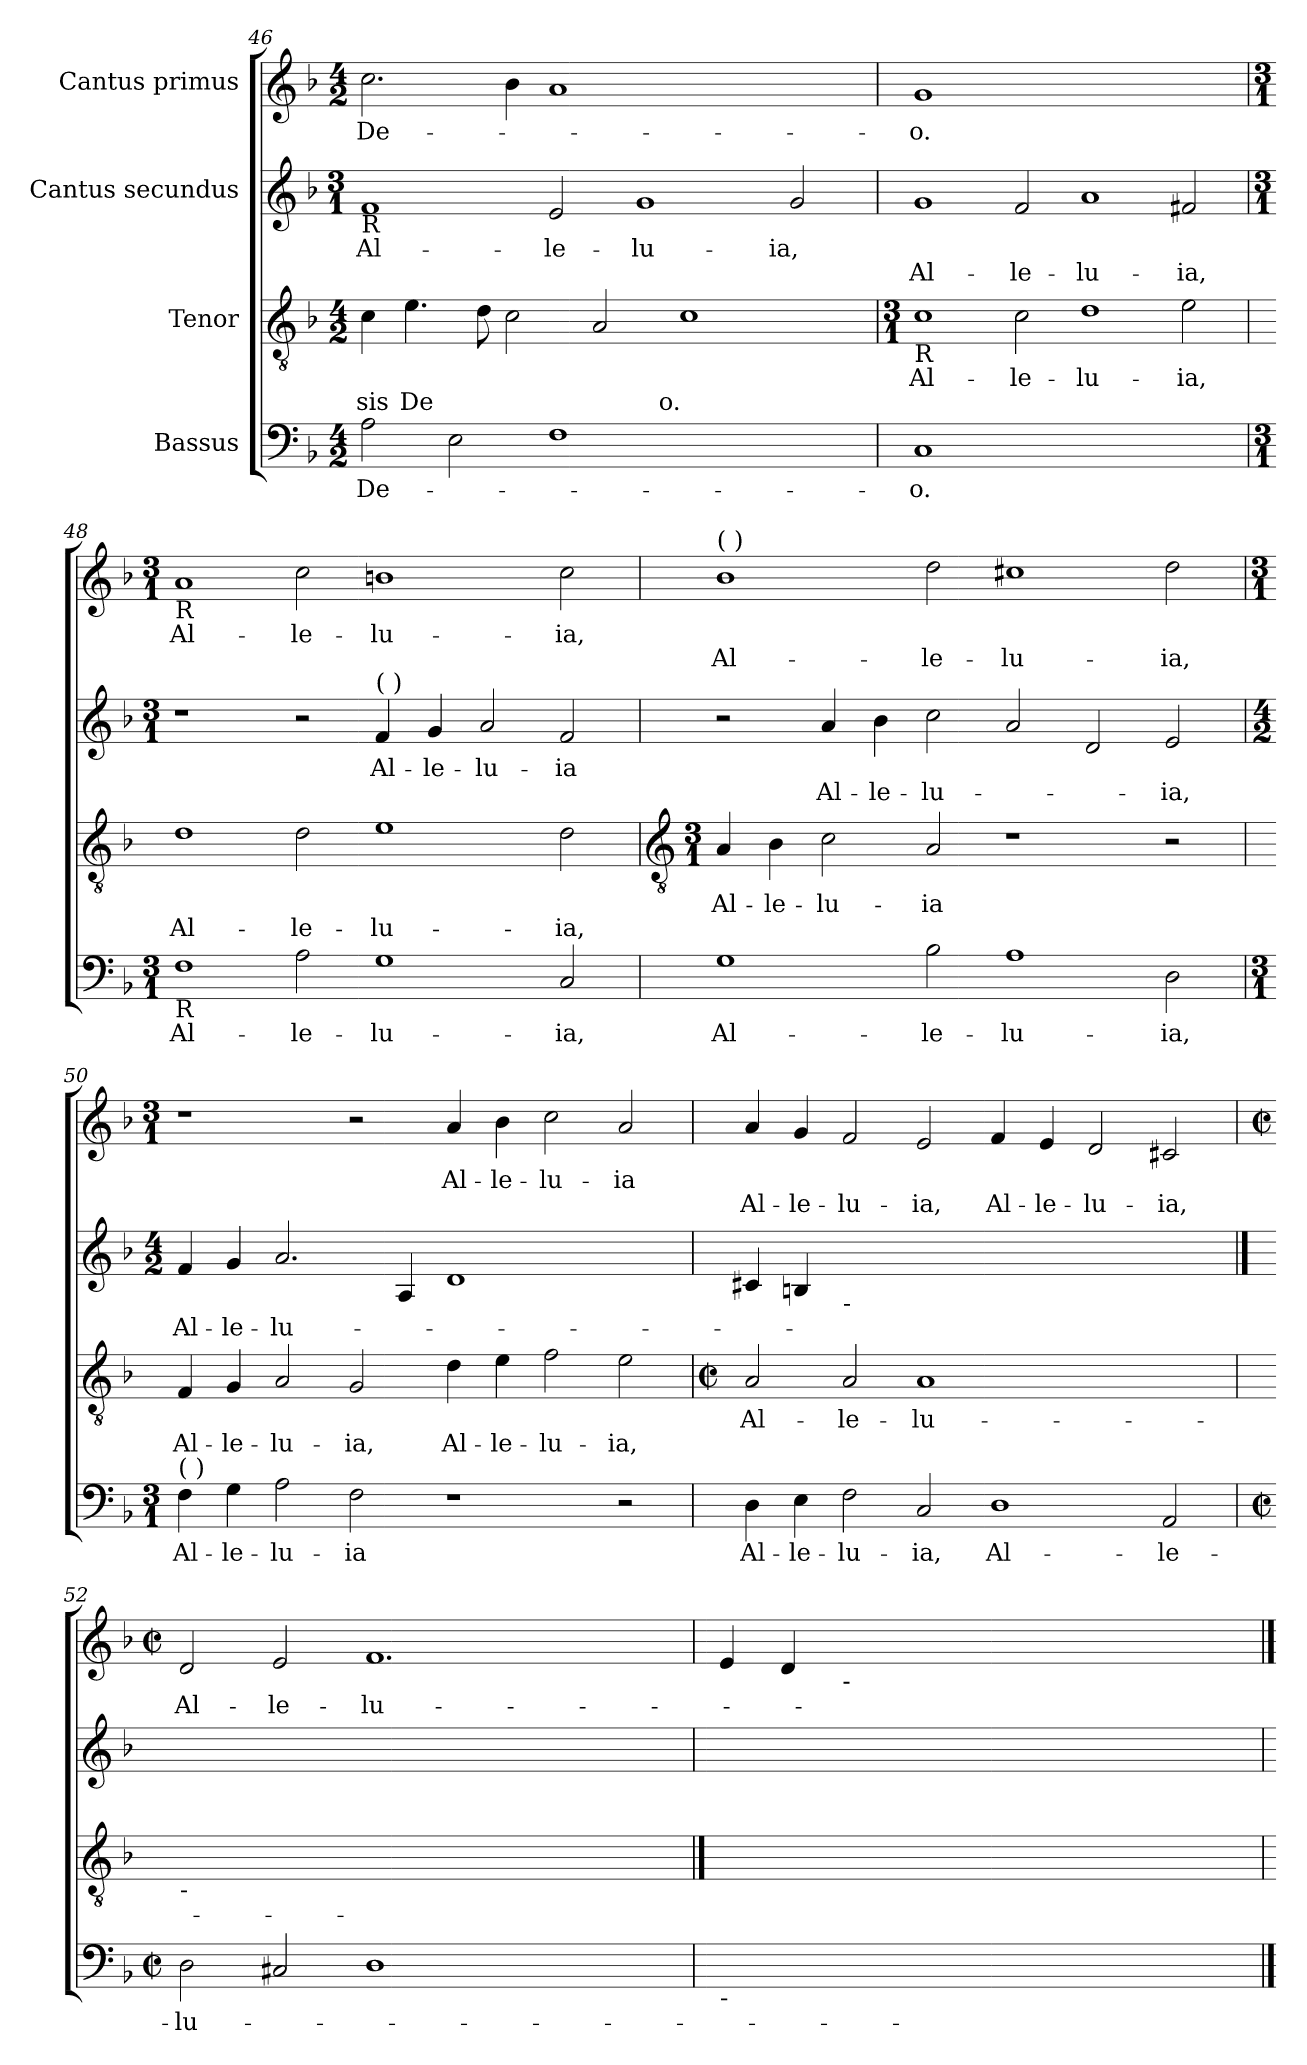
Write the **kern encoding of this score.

**kern	**text	**kern	**text	**text	**kern	**text	**text	**kern	**text	**text
*part4	*part4	*part3	*part3	*part3	*part2	*part2	*part2	*part1	*part1	*part1
*staff4	*staff4	*staff3	*staff3	*staff3	*staff2	*staff2	*staff2	*staff1	*staff1	*staff1
*I"Bassus	*	*I"Tenor	*	*	*I"Cantus secundus	*	*	*I"Cantus primus	*	*
*clefF4	*	*clefGv2	*	*	*clefG2	*	*	*clefG2	*	*
*k[b-]	*	*k[b-]	*	*	*k[b-]	*	*	*k[b-]	*	*
*F:	*	*F:	*	*	*F:	*	*	*F:	*	*
*M4/2	*	*M4/2	*	*	*M3/1	*	*	*M4/2	*	*
=46A	=46A	=46A	=46A	=46A	=46A	=46A	=46A	=46A	=46A	=46A
!	!	!	!	!	!LO:TX:b:t=R	!	!	!	!	!
!	!LO:LY:b	!	!	!LO:LY:b	!	!LO:LY:b	!	!	!LO:LY:b	!
2A	De-	4c	.	sis	1f	Al-	.	2.cc	De-	.
!	!	!	!	!LO:LY:b	!	!	!	!	!	!
.	.	4.e	.	De	.	.	.	.	.	.
2E	.	.	.	.	.	.	.	.	.	.
.	.	8d	.	.	.	.	.	.	.	.
.	.	2c	.	.	.	.	.	4b-	.	.
!	!	!	!	!	!	!LO:LY:b	!	!	!	!
1F	.	.	.	.	2e	-le-	.	1a	.	.
.	.	2A	.	.	.	.	.	.	.	.
!	!	!	!	!	!	!LO:LY:b	!	!	!	!
.	.	.	.	.	1g	-lu-	.	.	.	.
!	!	!	!	!LO:LY:b	!	!	!	!	!	!
.	.	1c	.	o.	.	.	.	.	.	.
1ryy	.	.	.	.	.	.	.	1ryy	.	.
!	!	!	!	!	!	!LO:LY:b	!	!	!	!
.	.	.	.	.	2g	-ia,	.	.	.	.
.	.	4ryy	.	.	.	.	.	.	.	.
=47A	=47A	=47A	=47A	=47A	=47A	=47A	=47A	=47A	=47A	=47A
*	*	*M3/1	*	*	*	*	*	*	*	*
!	!	!LO:TX:b:t=R	!	!	!	!	!	!	!	!
!	!LO:LY:b	!	!LO:LY:b	!	!	!	!LO:LY:b	!	!LO:LY:b	!
1C	-o.	1c	Al-	.	1g	.	Al-	1g	-o.	.
!	!	!	!LO:LY:b	!	!	!	!LO:LY:b	!	!	!
0ryy	.	2c	-le-	.	2f	.	-le-	0ryy	.	.
!	!	!	!LO:LY:b	!	!	!	!LO:LY:b	!	!	!
.	.	1d	-lu-	.	1a	.	-lu-	.	.	.
!	!	!	!LO:LY:b	!	!	!	!LO:LY:b	!	!	!
.	.	2e	-ia,	.	2f#X	.	-ia,	.	.	.
!!LO:LB:g=z
=48	=48	=48	=48	=48	=48	=48	=48	=48	=48	=48
*M3/1	*	*	*	*	*M3/1	*	*	*M3/1	*	*
!	!	!	!	!	!	!	!	!LO:TX:b:t=R	!	!
!LO:TX:b:t=R	!	!	!	!	!	!	!	!	!	!
!	!LO:LY:b	!	!	!LO:LY:b	!	!	!	!	!LO:LY:b	!
1F	Al-	1d	.	Al-	1r	.	.	1a	Al-	.
!	!LO:LY:b	!	!	!LO:LY:b	!	!	!	!	!LO:LY:b	!
2A	-le-	2d	.	-le-	2r	.	.	2cc	-le-	.
!	!	!	!	!	!LO:TX:a:t=(  )	!	!	!	!	!
!	!LO:LY:b	!	!	!LO:LY:b	!	!LO:LY:b	!	!	!LO:LY:b	!
1G	-lu-	1e	.	-lu-	4f	Al-	.	1bn	-lu-	.
!	!	!	!	!	!	!LO:LY:b	!	!	!	!
.	.	.	.	.	4g	-le-	.	.	.	.
!	!	!	!	!	!	!LO:LY:b	!	!	!	!
.	.	.	.	.	2a	-lu-	.	.	.	.
!	!LO:LY:b	!	!	!LO:LY:b	!	!LO:LY:b	!	!	!LO:LY:b	!
2C	-ia,	2d	.	-ia,	2f	-ia	.	2cc	-ia,	.
!!LO:LB:g=z
=49	=49	=49	=49	=49	=49	=49	=49	=49	=49	=49
*	*	*clefGv2	*	*	*	*	*	*	*	*
*	*	*M3/1	*	*	*	*	*	*	*	*
!	!	!	!	!	!	!	!	!LO:TX:a:t=(  )	!	!
!	!LO:LY:b	!	!LO:LY:b	!	!	!	!	!	!	!LO:LY:b
1G	Al-	4A	Al-	.	2r	.	.	1b-	.	Al-
!	!	!	!LO:LY:b	!	!	!	!	!	!	!
.	.	4B-	-le-	.	.	.	.	.	.	.
!	!	!	!LO:LY:b	!	!	!	!LO:LY:b	!	!	!
.	.	2c	-lu-	.	4a	.	Al-	.	.	.
!	!	!	!	!	!	!	!LO:LY:b	!	!	!
.	.	.	.	.	4b-	.	-le-	.	.	.
!	!LO:LY:b	!	!LO:LY:b	!	!	!	!LO:LY:b	!	!	!LO:LY:b
2B-	-le-	2A	-ia	.	2cc	.	-lu-	2dd	.	-le-
!	!LO:LY:b	!	!	!	!	!	!	!	!	!LO:LY:b
1A	-lu-	1r	.	.	2a	.	.	1cc#X	.	-lu-
.	.	.	.	.	2d	.	.	.	.	.
!	!LO:LY:b	!	!	!	!	!	!LO:LY:b	!	!	!LO:LY:b
2D	-ia,	2r	.	.	2e	.	-ia,	2dd	.	-ia,
!!LO:LB:g=z
=50	=50	=50	=50	=50	=50	=50	=50	=50	=50	=50
*M3/1	*	*	*	*	*M4/2	*	*	*M3/1	*	*
!LO:TX:a:t=(  )	!	!	!	!	!	!	!	!	!	!
!	!LO:LY:b	!	!	!LO:LY:b	!	!LO:LY:b	!	!	!	!
4F	Al-	4F	.	Al-	4f	Al-	.	1r	.	.
!	!LO:LY:b	!	!	!LO:LY:b	!	!LO:LY:b	!	!	!	!
4G	-le-	4G	.	-le-	4g	-le-	.	.	.	.
!	!LO:LY:b	!	!	!LO:LY:b	!	!LO:LY:b	!	!	!	!
2A	-lu-	2A	.	-lu-	2.a	-lu-	.	.	.	.
!	!LO:LY:b	!	!	!LO:LY:b	!	!	!	!	!	!
2F	-ia	2G	.	-ia,	.	.	.	2r	.	.
.	.	.	.	.	4A	.	.	.	.	.
!	!	!	!	!LO:LY:b	!	!	!	!	!LO:LY:b	!
1r	.	4d	.	Al-	1d	.	.	4a	Al-	.
!	!	!	!	!LO:LY:b	!	!	!	!	!LO:LY:b	!
.	.	4e	.	-le-	.	.	.	4b-	-le-	.
!	!	!	!	!LO:LY:b	!	!	!	!	!LO:LY:b	!
.	.	2f	.	-lu-	.	.	.	2cc	-lu-	.
!	!	!	!	!LO:LY:b	!	!	!	!	!LO:LY:b	!
2r	.	2e	.	-ia,	2ryy	.	.	2a	-ia	.
=51	=51	=51	=51	=51	=51	=51	=51	=51	=51	=51
*	*	*M4/2	*	*	*	*	*	*	*	*
*	*	*met(c|)	*	*	*	*	*	*	*	*
!	!LO:LY:b	!	!LO:LY:b	!	!	!	!	!	!	!LO:LY:b
4D	Al-	2A	Al-	.	4c#X	.	.	4a	.	Al-
!	!LO:LY:b	!	!	!	!	!	!	!	!	!LO:LY:b
4E	-le-	.	.	.	4Bn	.	.	4g	.	-le-
!	!	!	!	!	!LO:TX:b:t=-	!	!	!	!	!
!	!LO:LY:b	!	!LO:LY:b	!	!	!LO:LY:b	!	!	!	!LO:LY:b
2F	-lu-	2A	-le-	.	0c#yy	-ia.	.	2f	.	-lu-
!	!LO:LY:b	!	!LO:LY:b	!	!	!	!	!	!	!LO:LY:b
2C	-ia,	1A	-lu-	.	.	.	.	2e	.	-ia,
!	!LO:LY:b	!	!	!	!	!	!	!	!	!LO:LY:b
1D	Al-	.	.	.	.	.	.	4f	.	Al-
!	!	!	!	!	!	!	!	!	!	!LO:LY:b
.	.	.	.	.	.	.	.	4e	.	-le-
!	!	!	!	!	!	!	!	!	!	!LO:LY:b
.	.	1ryy	.	.	.	.	.	2d	.	-lu-
!	!LO:LY:b	!	!	!	!	!	!	!	!	!LO:LY:b
2AA	-le-	.	.	.	2ryy	.	.	2c#X	.	-ia,
=52	=52	=52	=52	=52	==52	=52	=52	=52	=52	=52
*M4/2	*	*	*	*	*	*	*	*M4/2	*	*
*met(c|)	*	*	*	*	*	*	*	*met(c|)	*	*
!	!	!LO:TX:b:t=-	!	!	!	!	!	!	!	!
!	!LO:LY:b	!	!LO:LY:b	!	!	!	!	!	!LO:LY:b	!
2D	-lu-	[1Ayy	-ia.	.	0ryy	.	.	2d	Al-	.
!	!	!	!	!	!	!	!	!	!LO:LY:b	!
2C#X	.	.	.	.	.	.	.	2e	-le-	.
!	!	!	!	!	!	!	!	!	!LO:LY:b	!
1D	.	0Ayy]	.	.	.	.	.	1.f	-lu-	.
1ryy	.	.	.	.	1ryy	.	.	.	.	.
.	.	.	.	.	.	.	.	2ryy	.	.
=53	=53	==53	=53	=53	=53	=53	=53	=53	=53	=53
!LO:TX:b:t=-	!	!	!	!	!	!	!	!	!	!
!	!LO:LY:b	!	!	!	!	!	!	!	!	!
[1AAyy	-ia.	0ryy	.	.	0ryy	.	.	4e	.	.
.	.	.	.	.	.	.	.	4d	.	.
!	!	!	!	!	!	!	!	!LO:TX:b:t=-	!	!
!	!	!	!	!	!	!	!	!	!LO:LY:b	!
.	.	.	.	.	.	.	.	0eyy	-ia.	.
0AAyy]	.	.	.	.	.	.	.	.	.	.
.	.	1ryy	.	.	1ryy	.	.	.	.	.
.	.	.	.	.	.	.	.	2ryy	.	.
==	==	=	==	==	=	==	==	==	==	==
*-	*-	*-	*-	*-	*-	*-	*-	*-	*-	*-
